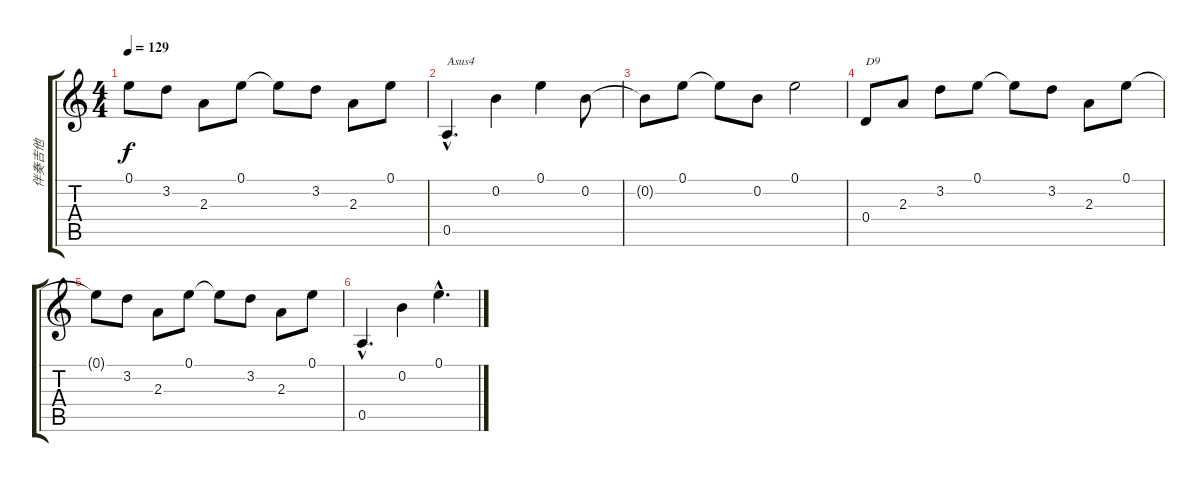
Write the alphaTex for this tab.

\track ("伴奏吉他" "伴奏吉他") {instrument electricguitarjazz}
\staff {score tabs}
\tuning (E4 B3 G3 D3 A2 E2) {hide}
\ts (4 4)
\tempo 129
\clef g2
\ks c
0.1{t}.8{dy f} 3.2.8 2.3.8 0.1.8 0.1{t}.8 3.2.8 2.3.8 0.1.8 |
0.5{hac}.4{d txt "Asus4"} 0.2.4 0.1.4 0.2.8 |
0.2{t}.8 0.1.8 0.1{t}.8 0.2.8 0.1.2 |
0.4.8{txt "D9"} 2.3.8 3.2.8 0.1.8 0.1{t}.8 3.2.8 2.3.8 0.1.8 |
0.1{t}.8 3.2.8 2.3.8 0.1.8 0.1{t}.8 3.2.8 2.3.8 0.1.8 |
0.5{hac}.4{d} 0.2.4 0.1{hac}.4{d}
